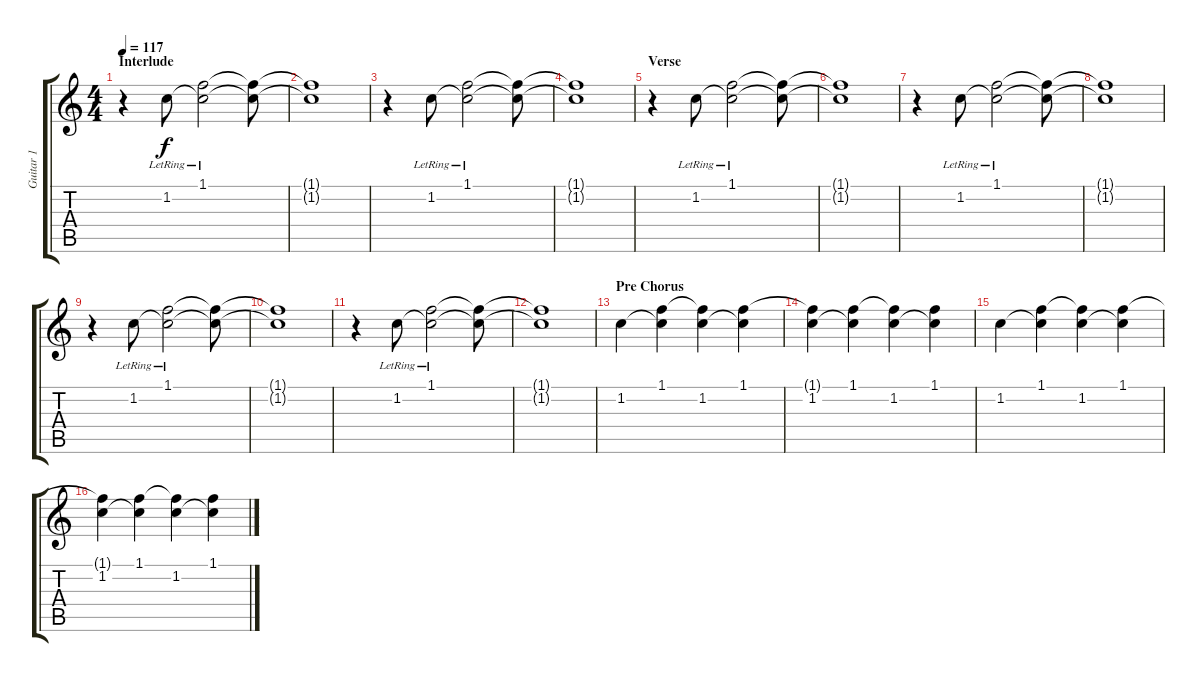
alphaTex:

\track ("Guitar 1" "Guitar 1") {instrument distortionguitar}
\staff {score tabs}
\tuning (E4 B3 G3 D3 A2 E2) {hide}
\ts (4 4)
\section ("" "Interlude")
\tempo 117
\clef g2
\ks c
r.4{dy f instrument electricguitarclean} 1.2{lr}.8 (1.1{lr} 1.2{t}).2 (1.1{t} 1.2{t}).8 |
(1.1{t} 1.2{t}).1 |
r.4 1.2{lr}.8 (1.1{lr} 1.2{t}).2 (1.1{t} 1.2{t}).8 |
(1.1{t} 1.2{t}).1 |
\section ("" "Verse")
r.4 1.2{lr}.8 (1.1{lr} 1.2{t}).2 (1.1{t} 1.2{t}).8 |
(1.1{t} 1.2{t}).1 |
r.4 1.2{lr}.8 (1.1{lr} 1.2{t}).2 (1.1{t} 1.2{t}).8 |
(1.1{t} 1.2{t}).1 |
r.4 1.2{lr}.8 (1.1{lr} 1.2{t}).2 (1.1{t} 1.2{t}).8 |
(1.1{t} 1.2{t}).1 |
r.4 1.2{lr}.8 (1.1{lr} 1.2{t}).2 (1.1{t} 1.2{t}).8 |
(1.1{t} 1.2{t}).1 |
\section ("" "Pre Chorus")
1.2.4 (1.1 1.2{t}).4 (1.1{t} 1.2).4 (1.1 1.2{t}).4 |
(1.1{t} 1.2).4 (1.1 1.2{t}).4 (1.1{t} 1.2).4 (1.1 1.2{t}).4 |
1.2.4 (1.1 1.2{t}).4 (1.1{t} 1.2).4 (1.1 1.2{t}).4 |
(1.1{t} 1.2).4 (1.1 1.2{t}).4 (1.1{t} 1.2).4 (1.1 1.2{t}).4
